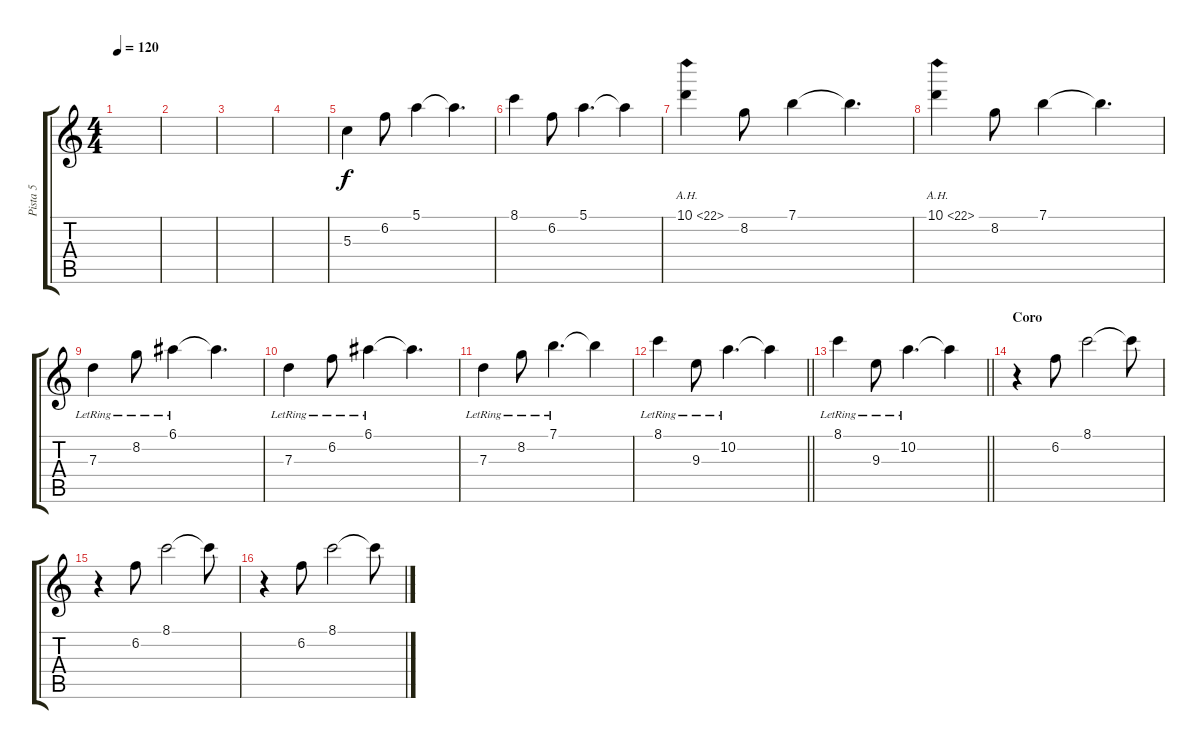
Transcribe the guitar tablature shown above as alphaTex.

\track ("Pista 5" "Pista 5") {instrument electricguitarclean}
\staff {score tabs}
\tuning (E4 B3 G3 D3 A2 E2) {hide}
\ts (4 4)
\tempo 120
\clef g2
\ks c
|
|
|
|
5.3.4 6.2.8 5.1.4 5.1{t}.4{d} |
8.1.4 6.2.8 5.1.4{d} 5.1{t}.4 |
10.1{ah 12}.4 8.2.8 7.1.4 7.1{t}.4{d} |
10.1{ah 12}.4 8.2.8 7.1.4 7.1{t}.4{d} |
7.3{lr}.4 8.2{lr}.8 6.1{lr}.4 6.1{t}.4{d} |
7.3{lr}.4 6.2{lr}.8 6.1{lr}.4 6.1{t}.4{d} |
7.3{lr}.4 8.2{lr}.8 7.1{lr}.4{d} 7.1{t}.4 |
\barLineRight lightlight
8.1{lr}.4 9.3{lr}.8 10.2{lr}.4{d} 10.2{t}.4 |
\barLineRight lightlight
8.1{lr}.4 9.3{lr}.8 10.2{lr}.4{d} 10.2{t}.4 |
\section ("" "Coro")
r.4 6.2.8 8.1.2 8.1{t}.8 |
r.4 6.2.8 8.1.2 8.1{t}.8 |
r.4 6.2.8 8.1.2 8.1{t}.8
